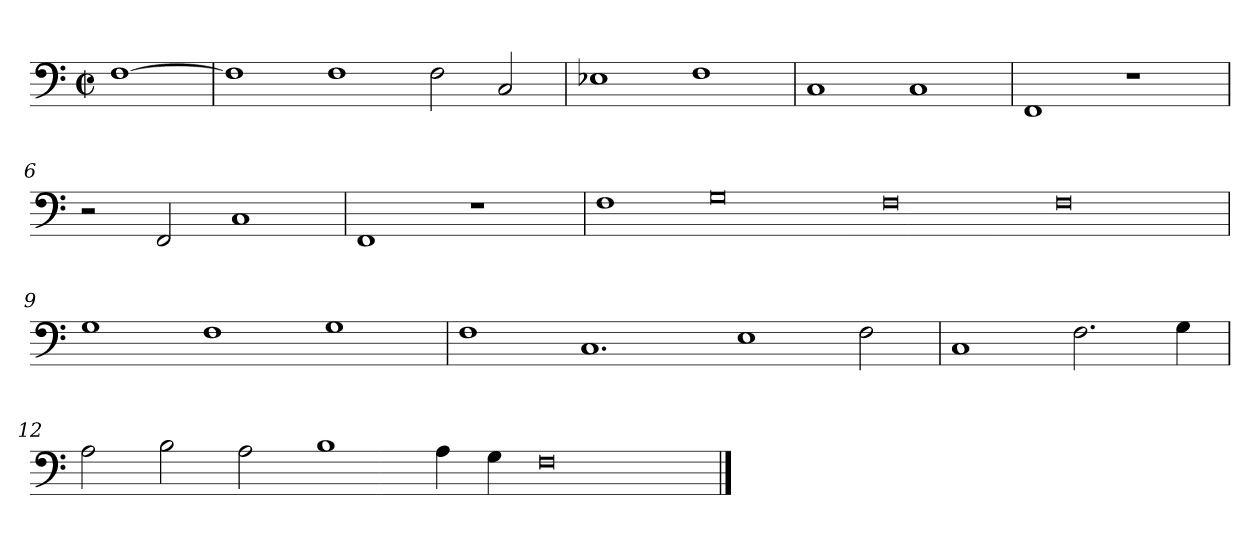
**kern
*part1
*staff1
*clefF4
*k[]
*M2/2
*met(c|)
=1
[1F
=2
1F]
1F
2F\
2C/
=3
1E-X
1F
=4
1C
1C
=5
1FF
1r
=6
2r
2FF/
1C
=7
1FF
1r
=8
1F
0G
0F
0F
=9
1G
1F
1G
=10
1F
1.C
1E
2F\
=11
1C
2.F\
4G\
=12
2A\
2B\
2A\
1B
4A\
4G\
0F
==
*-
